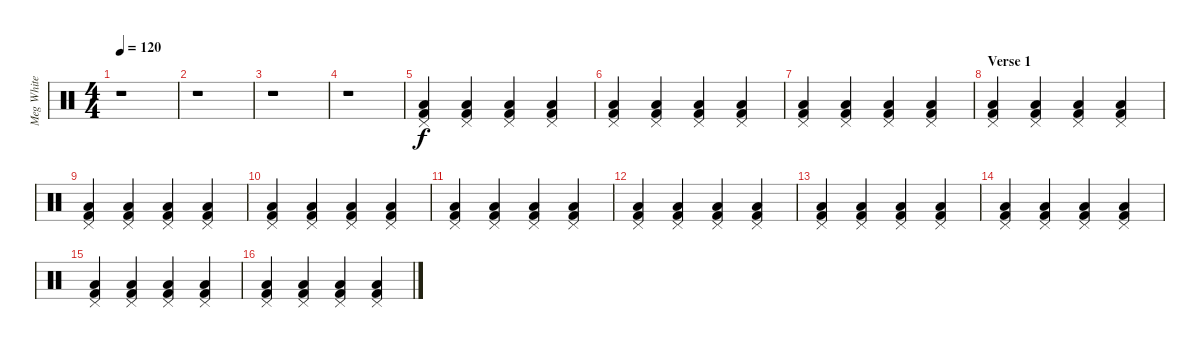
\track ("Meg White - Drums" "Meg White ") {instrument percussion}
\staff {score}
\articulation defaults
\ts (4 4)
\tempo 120
\clef neutral
\ks c
r.1{dy f} |
r.1 |
r.1 |
r.1 |
("Pedal Hi-Hat (hit)" "Low Floor Tom (hit)" "Kick (hit) 2").4 ("Pedal Hi-Hat (hit)" "Low Floor Tom (hit)" "Kick (hit) 2").4 ("Pedal Hi-Hat (hit)" "Low Floor Tom (hit)" "Kick (hit) 2").4 ("Pedal Hi-Hat (hit)" "Low Floor Tom (hit)" "Kick (hit) 2").4 |
("Pedal Hi-Hat (hit)" "Low Floor Tom (hit)" "Kick (hit) 2").4 ("Pedal Hi-Hat (hit)" "Low Floor Tom (hit)" "Kick (hit) 2").4 ("Pedal Hi-Hat (hit)" "Low Floor Tom (hit)" "Kick (hit) 2").4 ("Pedal Hi-Hat (hit)" "Low Floor Tom (hit)" "Kick (hit) 2").4 |
("Pedal Hi-Hat (hit)" "Low Floor Tom (hit)" "Kick (hit) 2").4 ("Pedal Hi-Hat (hit)" "Low Floor Tom (hit)" "Kick (hit) 2").4 ("Pedal Hi-Hat (hit)" "Low Floor Tom (hit)" "Kick (hit) 2").4 ("Pedal Hi-Hat (hit)" "Low Floor Tom (hit)" "Kick (hit) 2").4 |
\section ("" "Verse 1")
("Pedal Hi-Hat (hit)" "Low Floor Tom (hit)" "Kick (hit) 2").4 ("Pedal Hi-Hat (hit)" "Low Floor Tom (hit)" "Kick (hit) 2").4 ("Pedal Hi-Hat (hit)" "Low Floor Tom (hit)" "Kick (hit) 2").4 ("Pedal Hi-Hat (hit)" "Low Floor Tom (hit)" "Kick (hit) 2").4 |
("Pedal Hi-Hat (hit)" "Low Floor Tom (hit)" "Kick (hit) 2").4 ("Pedal Hi-Hat (hit)" "Low Floor Tom (hit)" "Kick (hit) 2").4 ("Pedal Hi-Hat (hit)" "Low Floor Tom (hit)" "Kick (hit) 2").4 ("Pedal Hi-Hat (hit)" "Low Floor Tom (hit)" "Kick (hit) 2").4 |
("Pedal Hi-Hat (hit)" "Low Floor Tom (hit)" "Kick (hit) 2").4 ("Pedal Hi-Hat (hit)" "Low Floor Tom (hit)" "Kick (hit) 2").4 ("Pedal Hi-Hat (hit)" "Low Floor Tom (hit)" "Kick (hit) 2").4 ("Pedal Hi-Hat (hit)" "Low Floor Tom (hit)" "Kick (hit) 2").4 |
("Pedal Hi-Hat (hit)" "Low Floor Tom (hit)" "Kick (hit) 2").4 ("Pedal Hi-Hat (hit)" "Low Floor Tom (hit)" "Kick (hit) 2").4 ("Pedal Hi-Hat (hit)" "Low Floor Tom (hit)" "Kick (hit) 2").4 ("Pedal Hi-Hat (hit)" "Low Floor Tom (hit)" "Kick (hit) 2").4 |
("Pedal Hi-Hat (hit)" "Low Floor Tom (hit)" "Kick (hit) 2").4 ("Pedal Hi-Hat (hit)" "Low Floor Tom (hit)" "Kick (hit) 2").4 ("Pedal Hi-Hat (hit)" "Low Floor Tom (hit)" "Kick (hit) 2").4 ("Pedal Hi-Hat (hit)" "Low Floor Tom (hit)" "Kick (hit) 2").4 |
("Pedal Hi-Hat (hit)" "Low Floor Tom (hit)" "Kick (hit) 2").4 ("Pedal Hi-Hat (hit)" "Low Floor Tom (hit)" "Kick (hit) 2").4 ("Pedal Hi-Hat (hit)" "Low Floor Tom (hit)" "Kick (hit) 2").4 ("Pedal Hi-Hat (hit)" "Low Floor Tom (hit)" "Kick (hit) 2").4 |
("Pedal Hi-Hat (hit)" "Low Floor Tom (hit)" "Kick (hit) 2").4 ("Pedal Hi-Hat (hit)" "Low Floor Tom (hit)" "Kick (hit) 2").4 ("Pedal Hi-Hat (hit)" "Low Floor Tom (hit)" "Kick (hit) 2").4 ("Pedal Hi-Hat (hit)" "Low Floor Tom (hit)" "Kick (hit) 2").4 |
("Pedal Hi-Hat (hit)" "Low Floor Tom (hit)" "Kick (hit) 2").4 ("Pedal Hi-Hat (hit)" "Low Floor Tom (hit)" "Kick (hit) 2").4 ("Pedal Hi-Hat (hit)" "Low Floor Tom (hit)" "Kick (hit) 2").4 ("Pedal Hi-Hat (hit)" "Low Floor Tom (hit)" "Kick (hit) 2").4 |
("Pedal Hi-Hat (hit)" "Low Floor Tom (hit)" "Kick (hit) 2").4 ("Pedal Hi-Hat (hit)" "Low Floor Tom (hit)" "Kick (hit) 2").4 ("Pedal Hi-Hat (hit)" "Low Floor Tom (hit)" "Kick (hit) 2").4 ("Pedal Hi-Hat (hit)" "Low Floor Tom (hit)" "Kick (hit) 2").4
